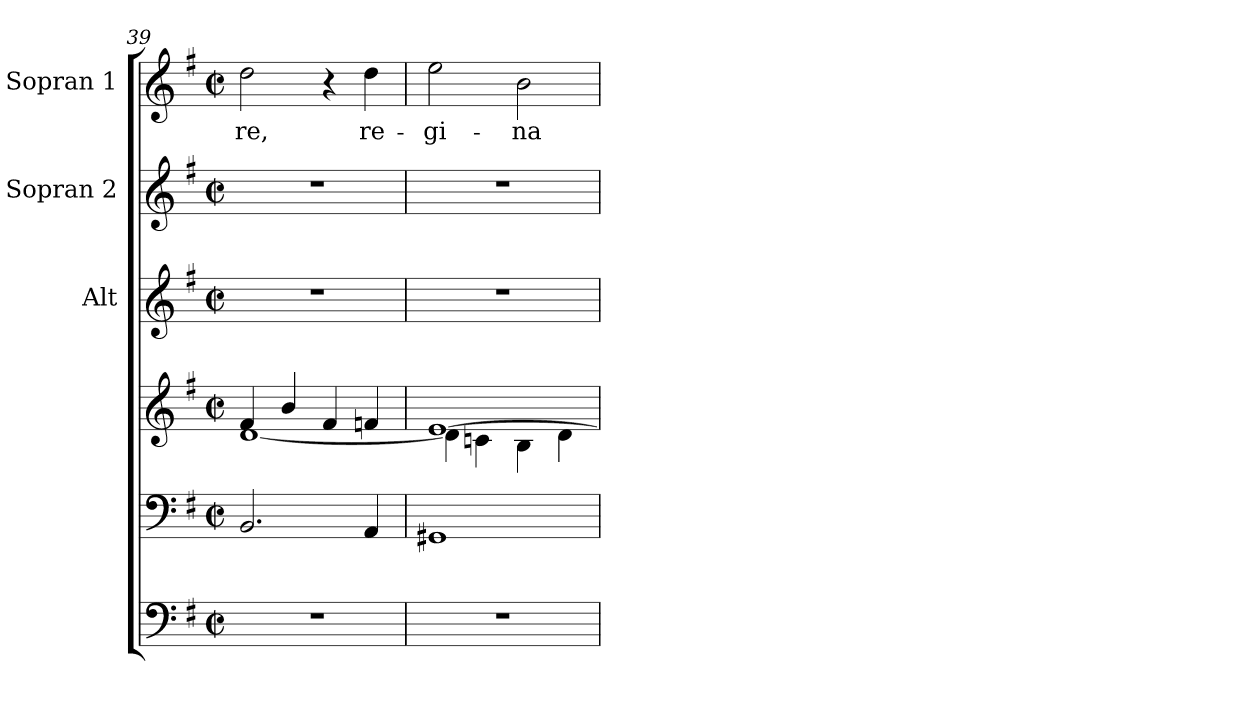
**kern	**kern	**kern	**kern	**kern	**kern	**text
*part5	*part4	*part4	*part3	*part2	*part1	*part1
*staff6	*staff5	*staff4	*staff3	*staff2	*staff1	*staff1
*	*	*	*I"Alt	*I"Sopran 2	*I"Sopran 1	*
*	*	*	*I'A.	*I'S. 2	*I'S. 1	*
!!LO:PB:g=z
*clefF4	*clefF4	*clefG2	*clefG2	*clefG2	*clefG2	*
*k[f#]	*k[f#]	*k[f#]	*k[f#]	*k[f#]	*k[f#]	*
*G:	*G:	*G:	*G:	*G:	*G:	*
*M2/2	*M2/2	*M2/2	*M2/2	*M2/2	*M2/2	*
*met(c|)	*met(c|)	*met(c|)	*met(c|)	*met(c|)	*met(c|)	*
=39	=39	=39	=39	=39	=39	=39
*	*	*^	*	*	*	*
!	!	!	!	!	!	!	!LO:LY:b
1r	2.BB/	4f#/	[<1d	1r	1r	2dd\	-re,
.	.	4b/	.	.	.	.	.
.	.	4f#/	.	.	.	4r	.
!	!	!	!	!	!	!	!LO:LY:b
.	4AA/	4fn/	.	.	.	4dd\	re-
=40	=40	=40	=40	=40	=40	=40	=40
!	!	!	!	!	!	!	!LO:LY:b
1r	1GG#X	[>1e	4d\]	1r	1r	2ee\	-gi-
.	.	.	4cn\	.	.	.	.
!	!	!	!	!	!	!	!LO:LY:b
.	.	.	4B\	.	.	2b\	-na
.	.	.	4d\	.	.	.	.
*	*	*v	*v	*	*	*	*
=	=	=	=	=	=	=
*-	*-	*-	*-	*-	*-	*-
